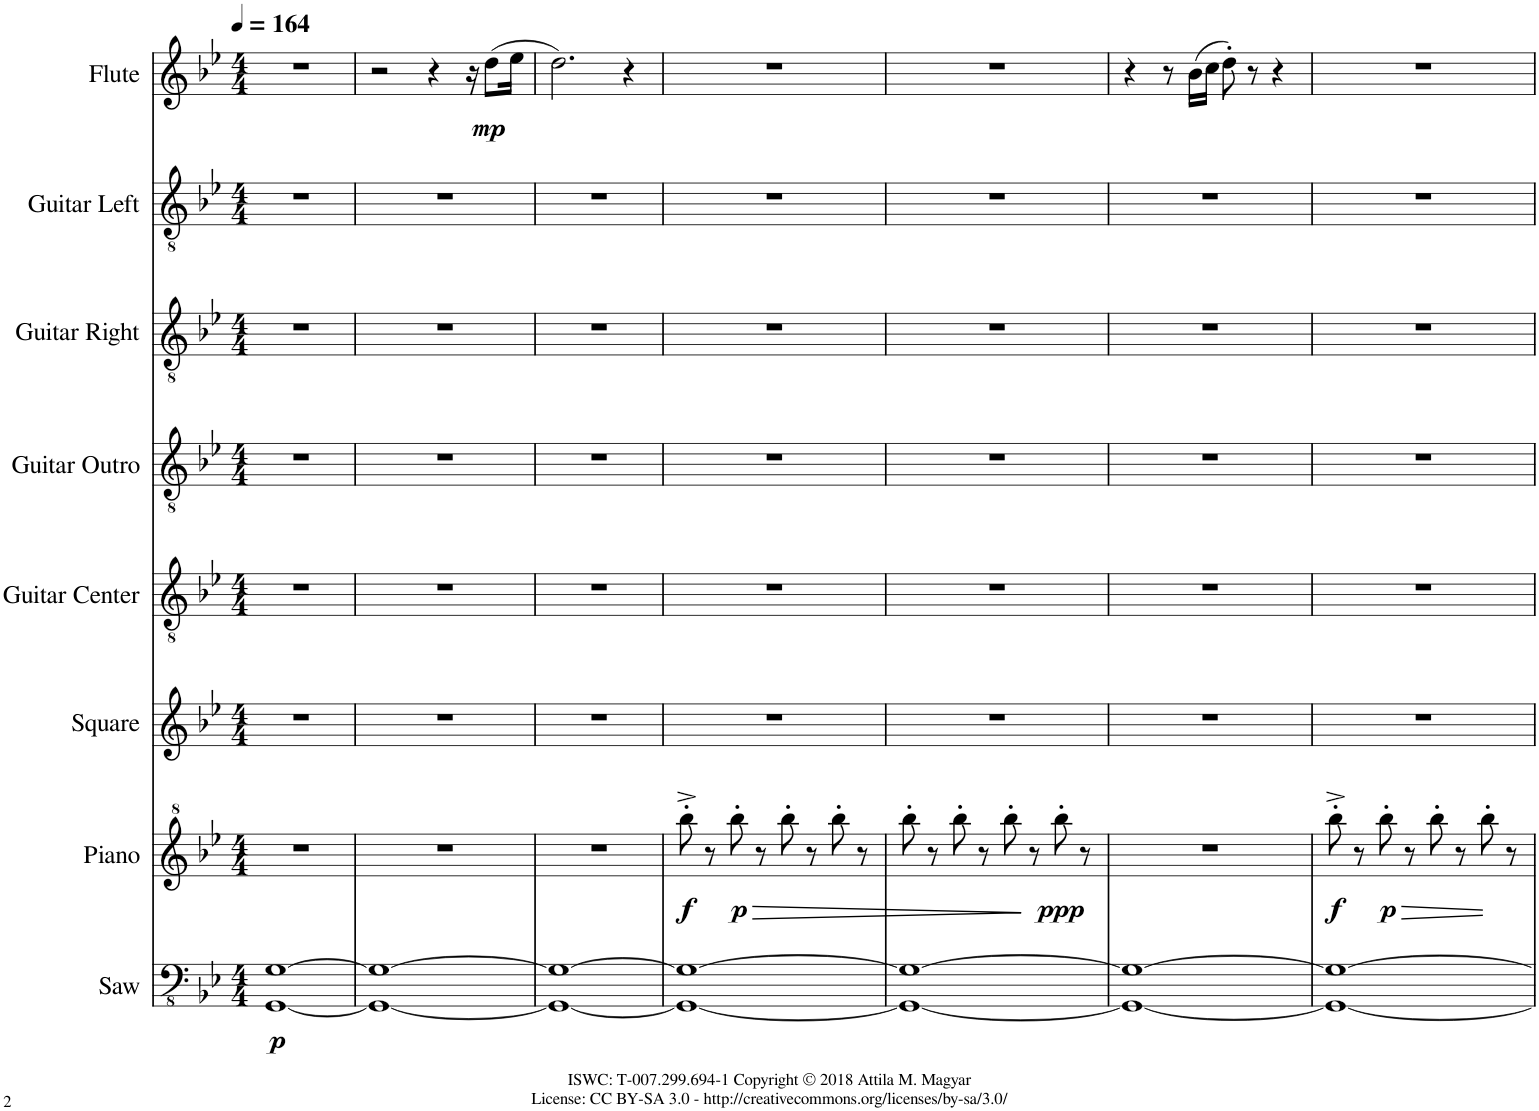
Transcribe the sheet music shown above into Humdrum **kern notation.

**kern	**dynam	**kern	**dynam	**kern	**kern	**kern	**kern	**kern	**kern	**dynam
*part8	*part8	*part7	*part7	*part6	*part5	*part4	*part3	*part2	*part1	*part1
*staff8	*staff8	*staff7	*staff7	*staff6	*staff5	*staff4	*staff3	*staff2	*staff1	*staff1
*I"Saw	*	*I"Piano	*	*I"Square	*I"Guitar Center	*I"Guitar Outro	*I"Guitar Right	*I"Guitar Left	*I"Flute	*
*I'Sw	*	*I'P	*	*I'Sq	*I'GC	*I'GO	*I'GR	*I'GL	*I'F	*
*clefFv4	*	*clefG^2	*	*clefG2	*clefGv2	*clefGv2	*clefGv2	*clefGv2	*clefG2	*
*k[b-e-]	*	*k[b-e-]	*	*k[b-e-]	*k[b-e-]	*k[b-e-]	*k[b-e-]	*k[b-e-]	*k[b-e-]	*
*M4/4	*	*M4/4	*	*M4/4	*M4/4	*M4/4	*M4/4	*M4/4	*M4/4	*
*MM164	*	*MM164	*	*MM164	*MM164	*MM164	*MM164	*MM164	*MM164	*
=1	=1	=1	=1	=1	=1	=1	=1	=1	=1	=1
!	!LO:DY:b	!	!	!	!	!	!	!	!	!
[1GGG [1GG	p	1r	.	1r	1r	1r	1r	1r	1r	.
=2	=2	=2	=2	=2	=2	=2	=2	=2	=2	=2
1GGG_ 1GG_	.	1r	.	1r	1r	1r	1r	1r	2r	.
.	.	.	.	.	.	.	.	.	4r	.
.	.	.	.	.	.	.	.	.	16r	.
!	!	!	!	!	!	!	!	!	!	!LO:DY:b
.	.	.	.	.	.	.	.	.	(8dd\L	mp
.	.	.	.	.	.	.	.	.	16ee-\Jk	.
=3	=3	=3	=3	=3	=3	=3	=3	=3	=3	=3
1GGG_ 1GG_	.	1r	.	1r	1r	1r	1r	1r	2.dd\)	.
.	.	.	.	.	.	.	.	.	4r	.
=4	=4	=4	=4	=4	=4	=4	=4	=4	=4	=4
!	!	!	!LO:DY:b	!	!	!	!	!	!	!
1GGG_ 1GG_	.	8bbb-'^\	f	1r	1r	1r	1r	1r	1r	.
.	.	8r	.	.	.	.	.	.	.	.
!	!	!	!LO:HP:b	!	!	!	!	!	!	!
!	!	!	!LO:DY:n=1:b	!	!	!	!	!	!	!
.	.	8bbb-'\	> p	.	.	.	.	.	.	.
.	.	8r	.	.	.	.	.	.	.	.
.	.	8bbb-'\	.	.	.	.	.	.	.	.
.	.	8r	.	.	.	.	.	.	.	.
.	.	8bbb-'\	.	.	.	.	.	.	.	.
.	.	8r	.	.	.	.	.	.	.	.
=5	=5	=5	=5	=5	=5	=5	=5	=5	=5	=5
1GGG_ 1GG_	.	8bbb-'\	.	1r	1r	1r	1r	1r	1r	.
.	.	8r	.	.	.	.	.	.	.	.
.	.	8bbb-'\	.	.	.	.	.	.	.	.
.	.	8r	.	.	.	.	.	.	.	.
.	.	8bbb-'\	.	.	.	.	.	.	.	.
.	.	8r	.	.	.	.	.	.	.	.
!	!	!	!LO:DY:b	!	!	!	!	!	!	!
.	.	8bbb-'\	ppp	.	.	.	.	.	.	.
.	.	8r	]	.	.	.	.	.	.	.
=6	=6	=6	=6	=6	=6	=6	=6	=6	=6	=6
1GGG_ 1GG_	.	1r	.	1r	1r	1r	1r	1r	4r	.
.	.	.	.	.	.	.	.	.	8r	.
.	.	.	.	.	.	.	.	.	(16b-\LL	.
.	.	.	.	.	.	.	.	.	16cc\JJ	.
.	.	.	.	.	.	.	.	.	8dd'\)	.
.	.	.	.	.	.	.	.	.	8r	.
.	.	.	.	.	.	.	.	.	4r	.
=7	=7	=7	=7	=7	=7	=7	=7	=7	=7	=7
!	!	!	!LO:DY:b	!	!	!	!	!	!	!
1GGG_ 1GG_	.	8bbb-'^\	f	1r	1r	1r	1r	1r	1r	.
.	.	8r	.	.	.	.	.	.	.	.
!	!	!	!LO:DY:b	!	!	!	!	!	!	!
.	.	8bbb-'\	p	.	.	.	.	.	.	.
.	.	8r	.	.	.	.	.	.	.	.
.	.	8bbb-'\	.	.	.	.	.	.	.	.
.	.	8r	.	.	.	.	.	.	.	.
.	.	8bbb-'\	.	.	.	.	.	.	.	.
.	.	8r	.	.	.	.	.	.	.	.
=	=	=	=	=	=	=	=	=	=	=
*-	*-	*-	*-	*-	*-	*-	*-	*-	*-	*-
